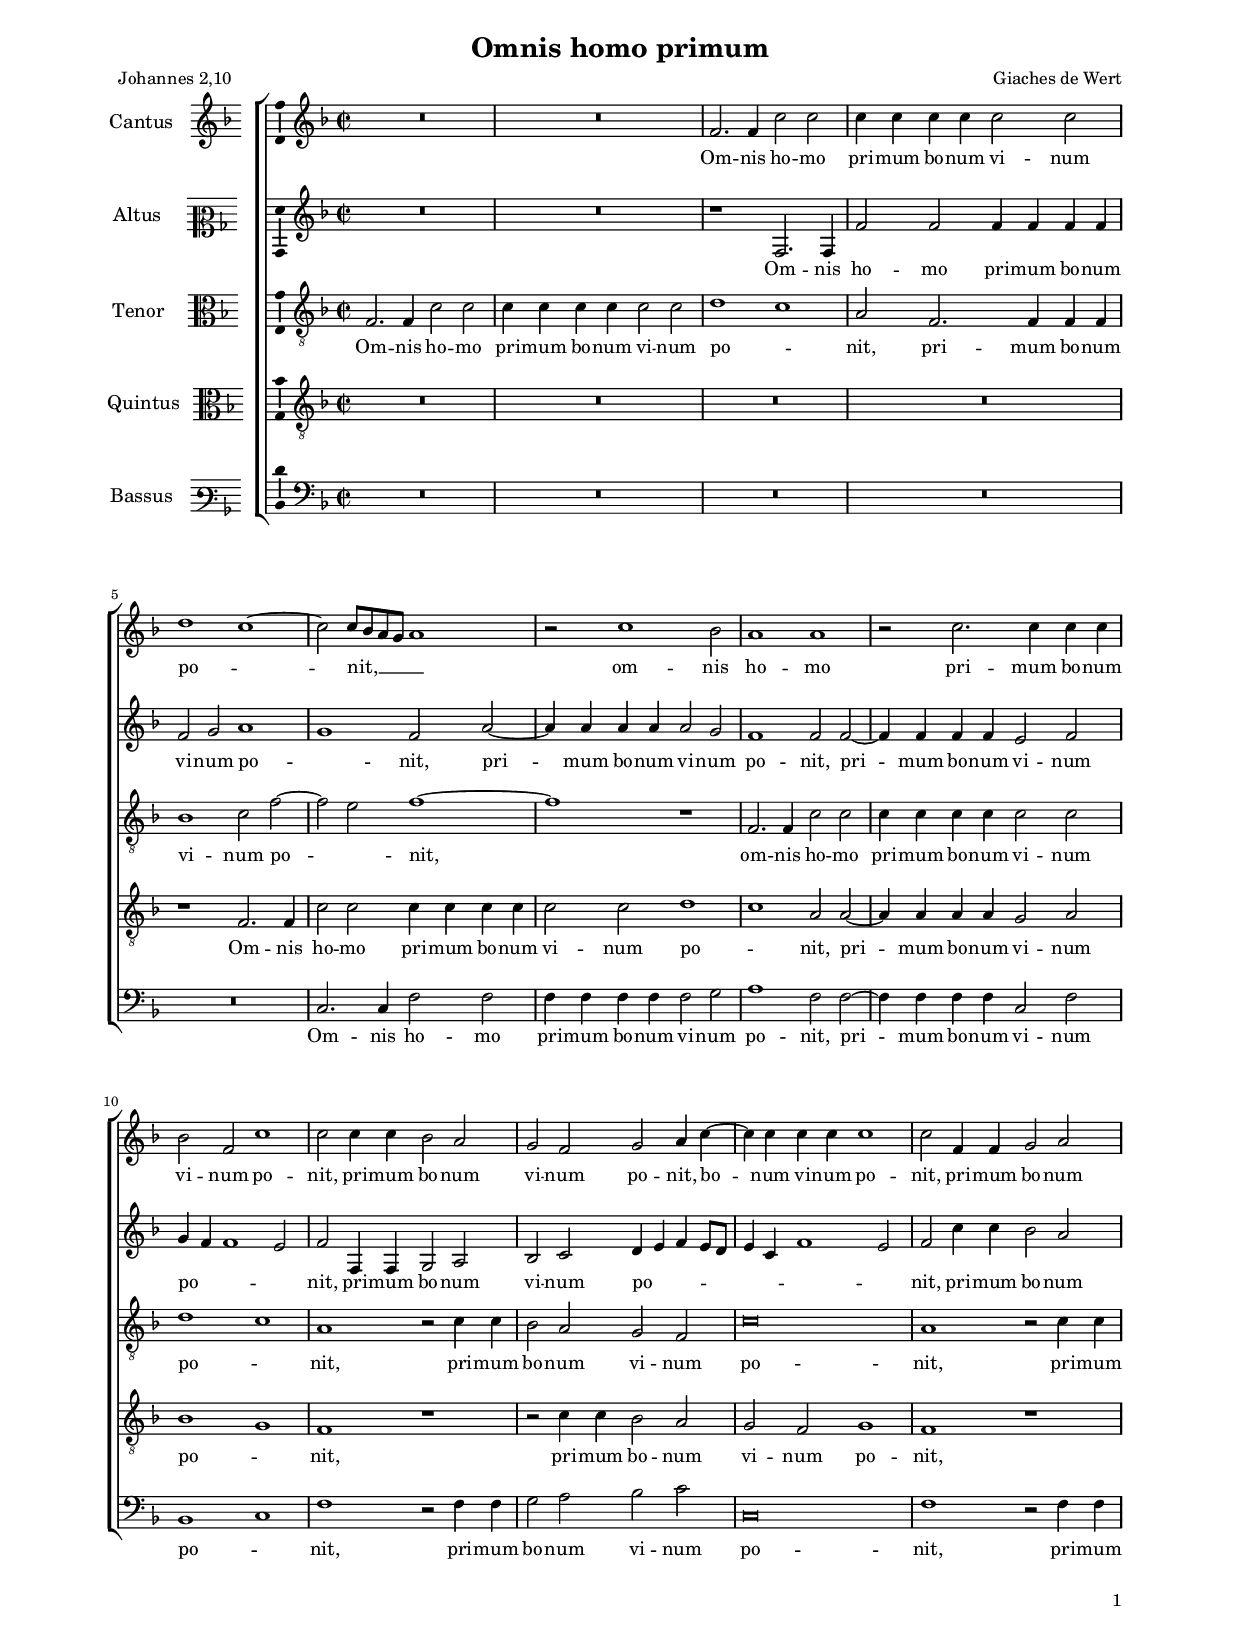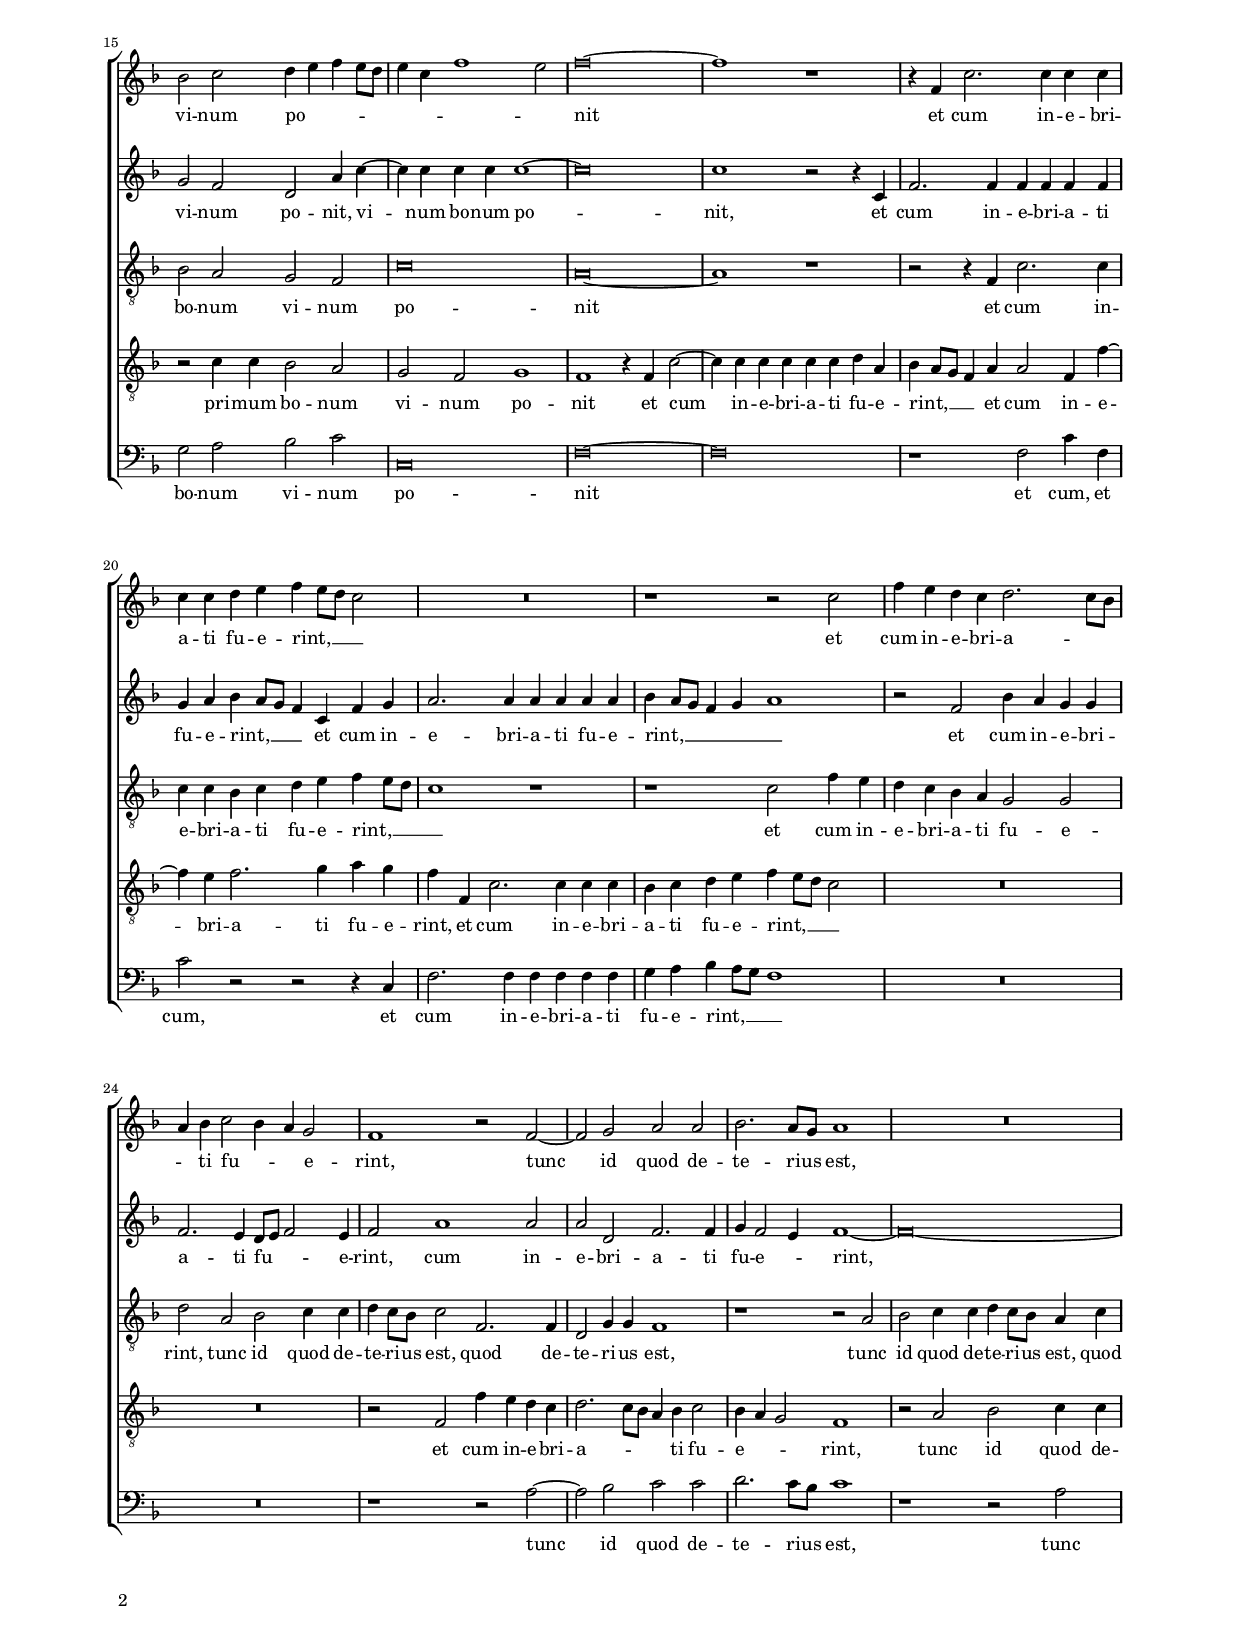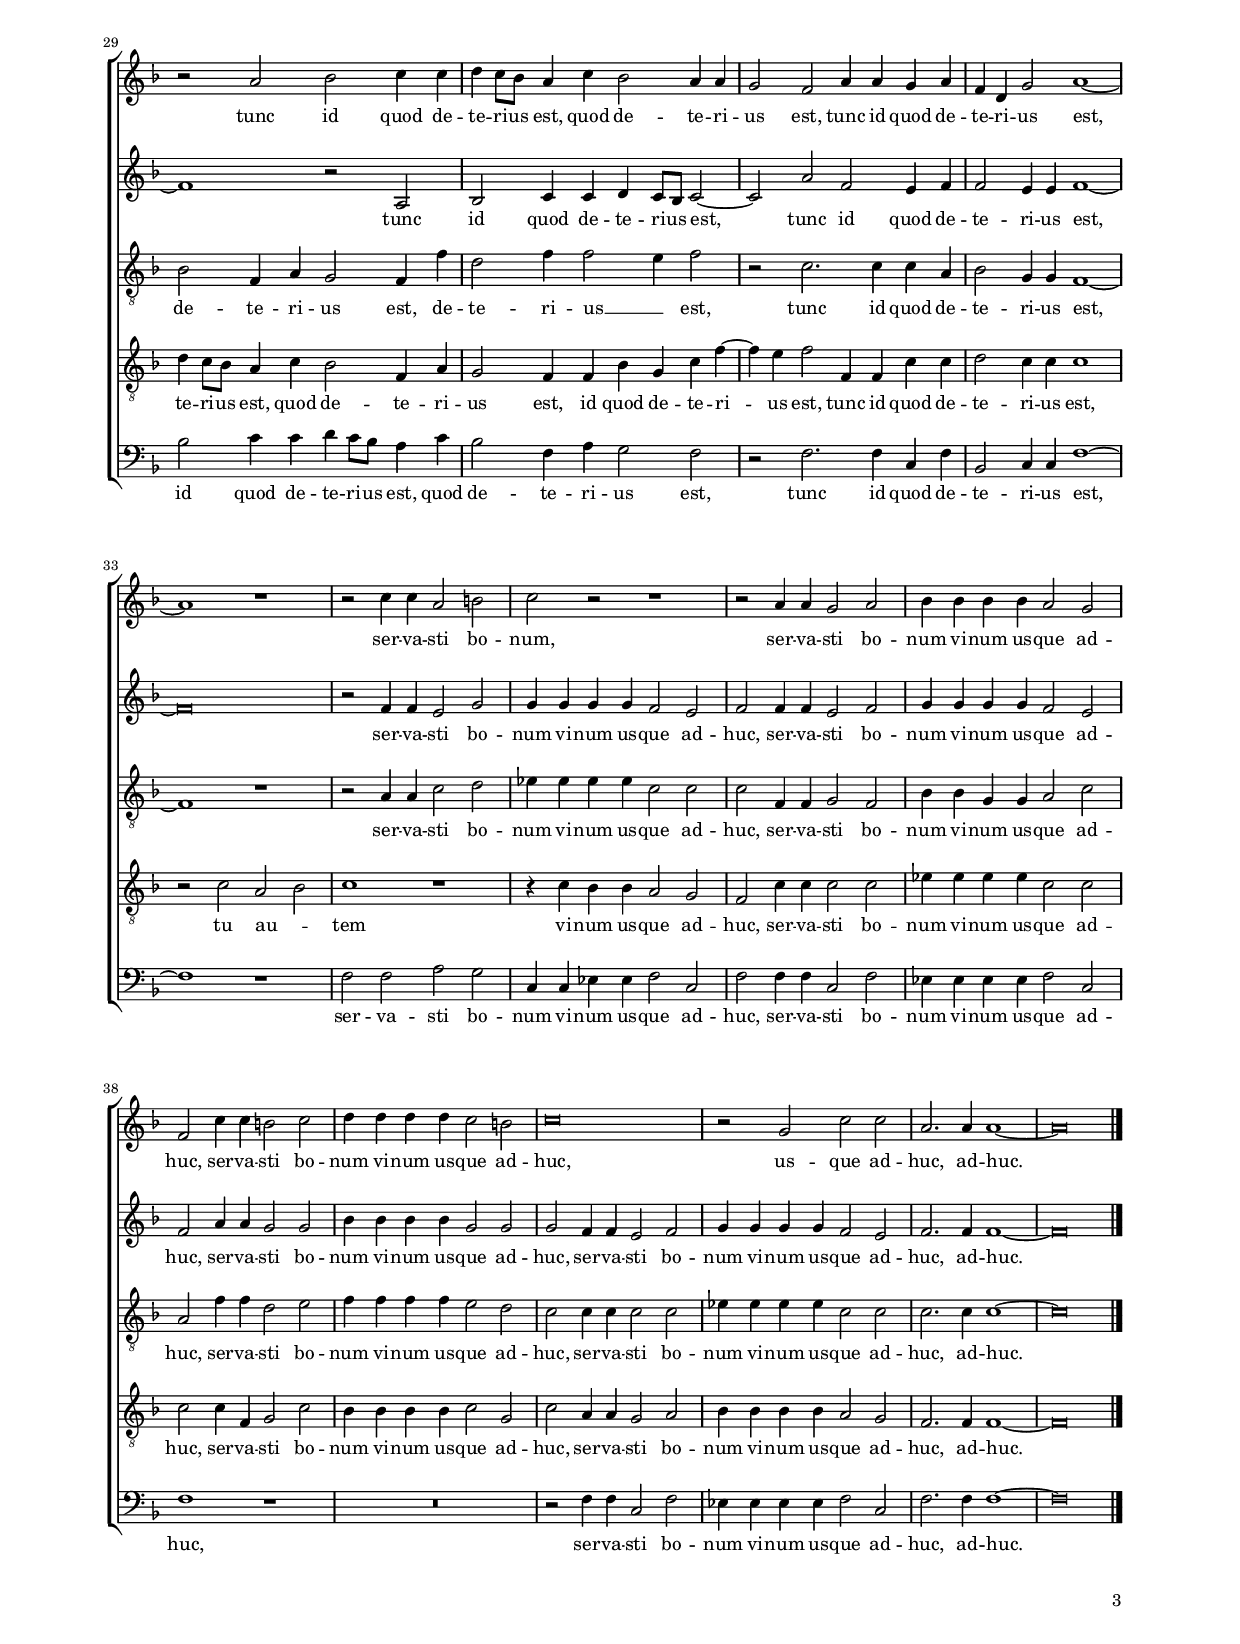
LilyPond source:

\header
{
  title="Omnis homo primum"
  composer="Giaches de Wert"
  poet="Johannes 2,10"
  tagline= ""
}

\version "2.22.0"
\include "deutsch.ly"
#(set-global-staff-size 15)
% #(set-default-paper-size "letter")
#(ly:set-option 'point-and-click #f)


\paper
	{
top-margin = 1.8 \cm
	bottom-margin = 1.2 \cm
	left-margin = 2 \cm
	right-margin = 2 \cm
	ragged-bottom = ##f
	ragged-last-bottom = ##t
	print-page-number = ##f
	system-system-spacing = #'((basic-distance . 17) (minimum-distance . 14) (padding . 7) (strechability . 350))
    oddFooterMarkup=\markup   \fill-line { "" \fromproperty #'page:page-number-string }
    evenFooterMarkup=\markup  \fill-line { \fromproperty #'page:page-number-string "" }
    last-bottom-spacing = #'((basic-distance . 12) (minimum-distance . 7) (padding . 4))
%	systems-per-page = 3
%	min-systems-per-page = 3
%	print-all-headers = ##t
%	print-first-page-number = ##t
%	first-page-number = 1
	}

	
global = {
	\key f \major
	\time 2/2 \set Score.measureLength = #(ly:make-moment 2/1)
        \skip 1*86 \bar "|."
	}

	ficta = { \once \set suggestAccidentals = ##t }

	forget = #(define-music-function (music) (ly:music?) #{
		\accidentalStyle forget
		$music
		\accidentalStyle default
		#})


incipitcantus = \markup { \score {
	{
	\set Staff.instrumentName = \markup { \fontsize #1 "Cantus" }
	\key f \major
	\clef violin
	s4 \bar ""
	}
	\layout  {
	raggedright = ##t
	indent = 1.6 \cm
	line-width = 2.2\cm
	\context { \Staff \remove Time_signature_engraver }
	\override Staff.Clef.Y-extent = #'(0 . 0)
	}} \hspace #1 }

      
incipitaltus = \markup { \score {
	{
	\set Staff.instrumentName = \markup { \fontsize #1 "Altus" }
	\key f \major
	\clef mezzosoprano
	s4 \bar ""
	}
	\layout  {
	raggedright = ##t
	indent = 1.6 \cm
	line-width = 2.2\cm
	\context { \Staff \remove Time_signature_engraver }
	\override Staff.Clef.Y-extent = #'(0 . 0)
	}} \hspace #1 }


incipittenor = \markup { \score {
	{
	\set Staff.instrumentName = \markup { \fontsize #1 "Tenor" }
	\key f \major
	\clef alto
	s4 \bar ""
	}
	\layout  {
	raggedright = ##t
	indent = 1.6 \cm
	line-width = 2.2\cm
	\context { \Staff \remove Time_signature_engraver }
	\override Staff.Clef.Y-extent = #'(0 . 0)
	}} \hspace #1 }
      
      
incipitquintus = \markup { \score {
	{
	\set Staff.instrumentName = \markup { \fontsize #1 "Quintus" }
	\key f \major
	\clef alto
	s4 \bar ""
	}
	\layout  {
	raggedright = ##t
	indent = 1.6 \cm
	line-width = 2.2\cm
	\context { \Staff \remove Time_signature_engraver }
	\override Staff.Clef.Y-extent = #'(0 . 0)
	}} \hspace #1 }
      
      
incipitbassus = \markup { \score {
	{
	\set Staff.instrumentName = \markup { \fontsize #1 "Bassus" }
	\key f \major
	\clef varbaritone
	s4 \bar ""
	}
	\layout  {
	raggedright = ##t
	indent = 1.6 \cm
	line-width = 2.2\cm
	\context { \Staff \remove Time_signature_engraver }
	\override Staff.Clef.Y-extent = #'(0 . 0)
	}} \hspace #1 }


cantus =  \relative c''
	{
	R\breve
	R\breve
	f,2. f4 c'2 c
	c4 c c c c2 c
%5
	d1 c~ |
	c2 c8 b a g a1
	r2 c1 b2
	a1 a
	r2 c2. c4 c c
%10
	b2 f c'1 |
	c2 c4 c b2 a
	g2 f g a4 c~
	c4 c c c c1
	c2 f,4 f g2 a
%15
	b2 c d4 e f e8 d |
	e4 c f1 e2
	f\breve~
	f1 r
	r4 f, c'2. c4 c c
%20
	c4 c d e f e8 d c2 |
	R\breve
	r1 r2 c
	f4 e d c d2. c8 b
	a4 b c2 b4 a g2
%25
	f1 r2 f~ |
	f2 g a a
	b2. a8 g a1
	R\breve
	r2 a b c4 c
%30
	d4 c8 b a4 c b2 a4 a |
	g2 f a4 a g a
	f4 d g2 a1~
	a1 r
	r2 c4 c a2 h
%35
	c2 r r1 |
	r2 a4 a g2 a
	b4 b b b a2 g
	f2 c'4 c h2 c
	d4 d d d c2 h
%40
	c\breve |
	r2 g c c
	a2. a4 a1~
	a\breve |
	}


altus =  \relative c'
        {
	R\breve
	R\breve
	r1 f,2. f4
	f'2 f f4 f f f
%5
	f2 g a1 |
	g1 f2 a~
	a4 a a a a2 g
	f1 f2 f~
	f4 f f f e2 f
%10
	g4 f f1 e2 |
	f2 f,4 f g2 a
	b2 c d4 e f e8 d
	e4 c f1 e2
	f2 c'4 c b2 a
%15
	g2 f d a'4 c~ |
	c4 c c c c1~
	c\breve
	c1 r2 r4 c,
	f2. f4 f f f f
%20
        g4 a b a8 g f4 c f g |
	a2. a4 a a a a
	b4 a8 g f4 g a1
	r2 f b4 a g g
	f2. e4 d8 e f2 e4
%25
	f2 a1 a2 |
	a2 d, f2. f4
	g4 f2 e4 f1~
	f\breve~
	f1 r2 a,
%30
	b2 c4 c d4 c8 b c2~ |
	c2 a' f e4 f
	f2 e4 e f1~
	f\breve
	r2 f4 f e2 g
%35
	g4 g g g f2 e |
	f2 f4 f e2 f
	g4 g g g f2 e
	f2 a4 a g2 g
	b4 b b b g2 g
%40
	g2 f4 f e2 f |
	g4 g g g f2 e
	f2. f4 f1~
	f\breve |
	}


tenor =  \relative c'
	{
	f,2. f4 c'2 c
	c4 c c c c2 c
	d1 c
	a2 f2. f4 f f
%5
	b1 c2 f~ |
	f2 e f1~
	f1 r
	f,2. f4 c'2 c
	c4 c c c c2 c
%10
	d1 c |
	a1 r2 c4 c
	b2 a g f
	c'\breve
	a1 r2 c4 c
%15
	b2 a g f |
	c'\breve
	a\breve~
	a1 r
	r2 r4 f c'2. c4
%20
	c4 c b c d e f e8 d |
	c1 r
	r1 c2 f4 e
	d4 c b a g2 g
	d'2 a b c4 c
%25
	d4 c8 b c2 f,2. f4 |
	d2 g4 g f1
	r1 r2 a
	b2 c4 c d4 c8 b a4 c
	b2 f4 a g2 f4 f'
%30
	d2 f4 f2 e4 f2 |
	r2 c2. c4 c a
	b2 g4 g f1~
	f1 r
	r2 a4 a c2 d
%35
	es4 es es es c2 c |
	c2 f,4 f g2 f
	b4 b g g a2 c
	a2 f'4 f d2 e
	f4 f f f e2 d
%40
	c2 c4 c c2 c |
	es4 es es es c2 c
	c2. c4 c1~
	c\breve |
	}


quintus  =  \relative c'
	{
	R\breve
	R\breve
	R\breve
	R\breve
%5
	r1 f,2. f4 |
	c'2 c c4 c c c
	c2 c d1
	c1 a2 a~
	a4 a a a g2 a
%10
	b1 g |
	f1 r
	r2 c'4 c b2 a
	g2 f g1
	f1 r
%15
	r2 c'4 c b2 a |
	g2 f g1
	f1 r4 f c'2~
	c4 c c c c c d a
	b4 a8 g f4 a a2 f4 f'~
%20
	f4 e f2. g4 a g |
	f4 f, c'2. c4 c c
	b4 c d e f e8 d c2
	R\breve
	R\breve
%25
	r2 f, f'4 e d c |
	d2. c8 b a4 b c2
	b4 a g2 f1
	r2 a b c4 c
	d4 c8 b a4 c b2 f4 a
%30
	g2 f4 f b g c f~ |
	f4 e f2 f,4 f c' c
	d2 c4 c c1
	r2 c a b
	c1 r
%35
	r4 c b b a2 g |
	f2 c'4 c c2 c
	es4 es es es c2 c
	c2 c4 f, g2 c
	b4 b b b c2 g
%40
	c2 a4 a g2 a |
	b4 b b b a2 g
	f2. f4 f1~
	f\breve |
	}


bassus  =  \relative c
	{
	R\breve
	R\breve
	R\breve
	R\breve
%5
	R\breve |
	c2. c4 f2 f
	f4 f f f f2 g
	a1 f2 f~
	f4 f f f c2 f
%10
	b,1 c |
	f1 r2 f4 f
	g2 a b c
	c,\breve
	f1 r2 f4 f
%15
	g2 a b c |
	c,\breve
	f\breve~
	f\breve
	r1 f2 c'4 f,
%20
	c'2 r r r4 c, |
	f2. f4 f f f f
	g4 a b a8 g f1
	R\breve
	R\breve
%25
	r1 r2 a~ |
	a2 b c c
	d2. c8 b c1
	r1 r2 a
	b2 c4 c d c8 b a4 c
%30
	b2 f4 a g2 f |
	r2 f2. f4 c f
	b,2 c4 c f1~
	f1 r
	f2 f a g
%35
	c,4 c es es f2 c |
	f2 f4 f c2 f
	es4 es es es f2 c
	f1 r
	R\breve
%40
	r2 f4 f c2 f |
	es4 es es es f2 c
	f2. f4 f1~
	f\breve |
	}


lyricscantus = \lyricmode {
	Om -- nis ho -- mo pri -- mum bo -- num vi -- num po -- _ nit, __ _ _ _ _
        om -- nis ho -- mo pri -- mum bo -- num vi -- num po -- nit,
        pri -- mum bo -- num vi -- num po -- nit,
        bo -- num vi -- num po -- nit,
        pri -- mum bo -- num vi -- num po -- _ _ _ _ _ _ _ _ nit
        et cum in -- e -- bri -- a -- ti fu -- e -- rint, __ _ _ _
        et cum in -- e -- bri -- a -- _ _ _ ti fu -- _ _ e -- rint,
        tunc id quod de -- te -- ri -- us est,
        tunc id quod de -- te -- ri -- us est,
        quod de -- te -- ri -- us est,
        tunc id quod de -- te -- ri -- us est,
        ser -- va -- sti bo -- num,
        ser -- va -- sti bo -- num vi -- num us -- que ad -- huc,
        ser -- va -- sti bo -- num vi -- num us -- que ad -- huc,
        us -- que ad -- huc,
        ad -- huc.
	}


lyricsaltus = \lyricmode {
	Om -- nis ho -- mo pri -- mum bo -- num vi -- num po -- _ nit,
        pri -- mum bo -- num vi -- num po -- nit,
        pri -- mum bo -- num vi -- num po -- _ _ _ nit,
        pri -- mum bo -- num vi -- num po -- _ _ _ _ _ _ _ _ nit,
        pri -- mum bo -- num vi -- num po -- nit,
        vi -- num bo -- num po -- nit,
        et cum in -- e -- bri -- a -- ti fu -- e -- rint, __ _ _ _ 
        et cum in -- e -- bri -- a -- ti fu -- e -- rint, __ _ _ _ _ _
        et cum in -- e -- bri -- a -- ti fu -- _ _ e -- rint,
        cum in -- e -- bri -- a -- ti fu -- e -- _ rint,
        tunc id quod de -- te -- ri -- us est,
        tunc id quod de -- te -- ri -- us est,
        ser -- va -- sti bo -- num vi -- num us -- que ad -- huc,
        ser -- va -- sti bo -- num vi -- num us -- que ad -- huc,
        ser -- va -- sti bo -- num vi -- num us -- que ad -- huc,
        ser -- va -- sti bo -- num vi -- num us -- que ad -- huc,
        ad -- huc.
	}


lyricstenor = \lyricmode {
	Om -- nis ho -- mo pri -- mum bo -- num vi -- num po -- _ nit,
        pri -- mum bo -- num vi -- num po -- _ nit,
        om -- nis ho -- mo pri -- mum bo -- num vi -- num po -- _ nit,
        pri -- mum bo -- num vi -- num po -- nit,
        pri -- mum bo -- num vi -- num po -- nit
        et cum in -- e -- bri -- a -- ti fu -- e -- rint, __ _ _ _
        et cum in -- e -- bri -- a -- ti fu -- e -- rint,
        tunc id quod de -- te -- ri -- us est,
        quod de -- te -- ri -- us est,
        tunc id quod de -- te -- ri -- us est,
        quod de -- te -- ri -- us est,
        de -- te -- ri -- us __ _ est,
        tunc id quod de -- te -- ri -- us est,
        ser -- va -- sti bo -- num vi -- num us -- que ad -- huc,
        ser -- va -- sti bo -- num vi -- num us -- que ad -- huc,
        ser -- va -- sti bo -- num vi -- num us -- que ad -- huc,
        ser -- va -- sti bo -- num vi -- num us -- que ad -- huc,
        ad -- huc.
	}


lyricsquintus = \lyricmode {
	Om -- nis ho -- mo pri -- mum bo -- num vi -- num po -- _ nit,
        pri -- mum bo -- num vi -- num po -- _ nit,
        pri -- mum bo -- num vi -- num po -- nit,
        pri -- mum bo -- num vi -- num po -- nit
        et cum in -- e -- bri -- a -- ti fu -- e -- rint, __ _ _ _
        et cum in -- e -- bri -- a -- ti fu -- e -- rint,
        et cum in -- e -- bri -- a -- ti fu -- e -- rint, __ _ _ _
        et cum in -- e -- bri -- a -- _ _ _ ti fu -- e -- _ _ rint,
        tunc id quod de -- te -- ri -- us est,
        quod de -- te -- ri -- us est,
        id quod de -- te -- ri -- us est,
        tunc id quod de -- te -- ri -- us est,
        tu au -- _ tem
        vi -- num us -- que ad -- huc,
        ser -- va -- sti bo -- num vi -- num us -- que ad -- huc,
        ser -- va -- sti bo -- num vi -- num us -- que ad -- huc,
        ser -- va -- sti bo -- num vi -- num us -- que ad -- huc,
        ad -- huc.
	}


lyricsbassus = \lyricmode {
	Om -- nis ho -- mo pri -- mum bo -- num vi -- num po -- nit,
        pri -- mum bo -- num vi -- num po -- _ nit,
        pri -- mum bo -- num vi -- num po -- nit,
        pri -- mum bo -- num vi -- num po -- nit
        et cum,
        et cum,
        et cum in -- e -- bri -- a -- ti fu -- e -- rint, __ _ _ _
        tunc id quod de -- te -- ri -- us est,
        tunc id quod de -- te -- ri -- us est,
        quod de -- te -- ri -- us est,
        tunc id quod de -- te -- ri -- us est,
        ser -- va -- sti bo -- num vi -- num us -- que ad -- huc,
        ser -- va -- sti bo -- num vi -- num us -- que ad -- huc,
        ser -- va -- sti bo -- num vi -- num us -- que ad -- huc,
        ad -- huc.
	}


\score
{  
  % \transpose {
	\new ChoirStaff \with { \override StaffGrouper.staff-staff-spacing.basic-distance = #12 }
	<<

	\new Staff << \global
	\new Voice="v1" {
		\set Staff.instrumentName=\incipitcantus
%		\set Staff.instrumentName= "S"
		\set Staff.midiInstrument = "reed organ"
		\clef violin
		\cantus }
	\new Lyrics \lyricsto "v1" {\lyricscantus }
	>>


	\new Staff << \global
	\new Voice="v2" {
		\set Staff.instrumentName=\incipitaltus
%		\set Staff.instrumentName= "A"
		\set Staff.midiInstrument = "reed organ"
		\clef violin 
		\altus}
	\new Lyrics \lyricsto "v2" {\lyricsaltus }
	>>


	\new Staff << \global
	\new Voice="v3" {
		\set Staff.instrumentName=\incipittenor
%		\set Staff.instrumentName= "T"
		\set Staff.midiInstrument = "reed organ"
		\clef "G_8"
		\tenor }
	\new Lyrics \lyricsto "v3" {\lyricstenor }
	>>


	\new Staff << \global
	\new Voice="v5" {
		\set Staff.instrumentName=\incipitquintus
%		\set Staff.instrumentName= "Q"
		\set Staff.midiInstrument = "reed organ"
		\clef "G_8"
		\quintus}
	\new Lyrics \lyricsto "v5" {\lyricsquintus }
	>>


	\new Staff << \global
	\new Voice="v4" {
		\set Staff.instrumentName=\incipitbassus
%		\set Staff.instrumentName= "B"
		\set Staff.midiInstrument = "reed organ"
		\clef bass 
		\bassus }
	\new Lyrics \lyricsto "v4" {\lyricsbassus}
	>>

	>>
	% } % transpose

	\layout
	{
	indent = 2.5\cm
%	\context { \Lyrics \override VerticalAxisGroup.nonstaff-relatedstaff-spacing.padding = #1.5 }
%	\context { \Lyrics \override LyricText.font-size = #1 }
	\context { \Staff \override TimeSignature.break-visibility = #end-of-line-invisible }
	\context { \Staff \consists "Ambitus_engraver" }
	\context { \Score \override BarNumber.padding = #2 }
	\context { \Voice \override NoteHead.style = #'baroque }
	}

\midi
	{
    	\tempo 2 = 90
	}

}


% EOF
